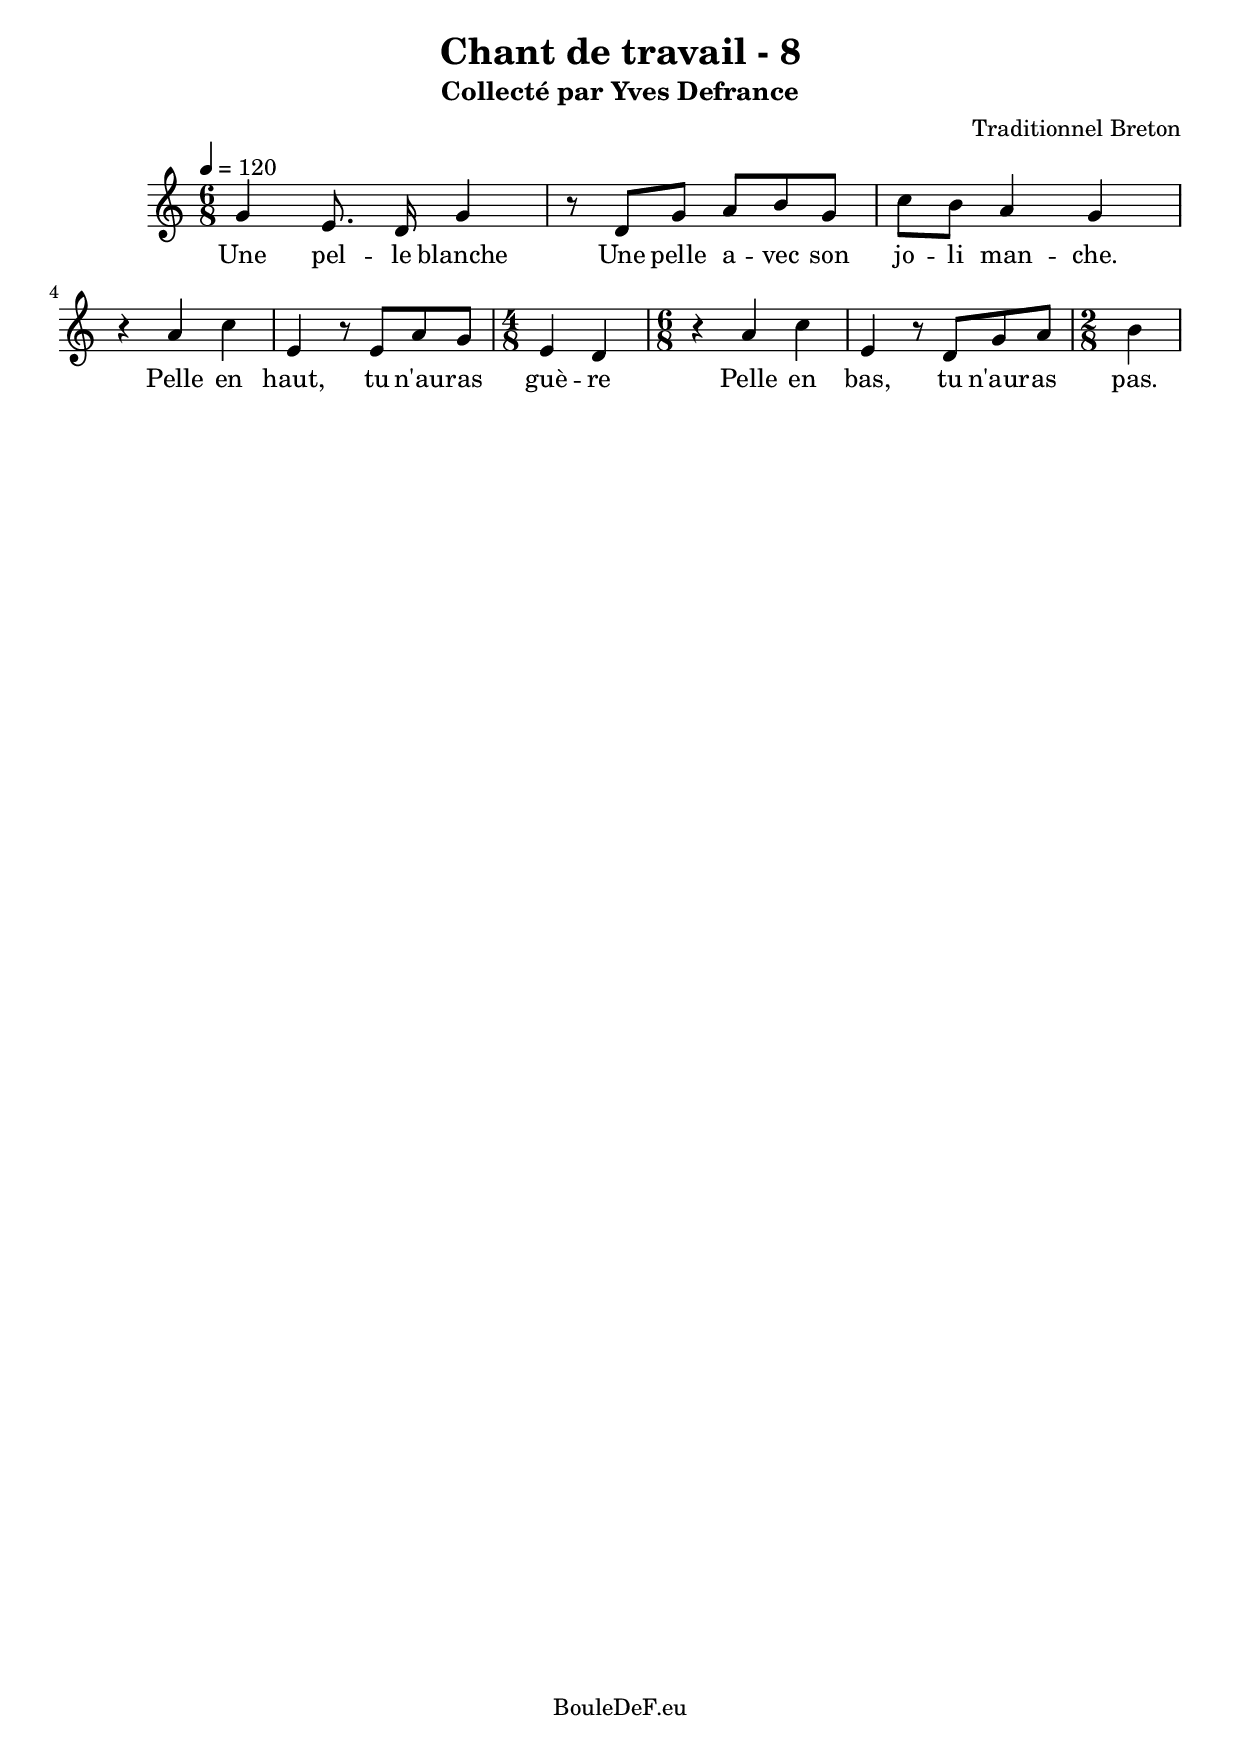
\version "2.16.2"
\include "italiano.ly"

\header {
	title = "Chant de travail - 8"
	subtitle = "Collecté par Yves Defrance"
	composer = "Traditionnel Breton"
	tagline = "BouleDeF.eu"
}

\score {
	\new Staff \relative sib {
		\clef "treble"
		\time 6/8
		\tempo 4 = 120

		| sol'4 mi8. re16 sol4
		| r8 re sol la si sol
		| do si la4 sol
		\break
		| r la do
		| mi, r8 mi la sol
		\time 4/8
		| mi4 re
		\time 6/8
		| r la' do
		| mi, r8 re sol la
		\time 2/8
		| si4
	}
	\addlyrics {
		| Une pel -- le blanche
		| Une pelle a -- vec son
		| jo -- li man -- che.
		| Pelle en
		| haut, tu n'au -- ras
		| guè -- re
		| Pelle en
		| bas, tu n'aur -- as
		| pas.
	}
	\layout {}
	\midi {}
}

